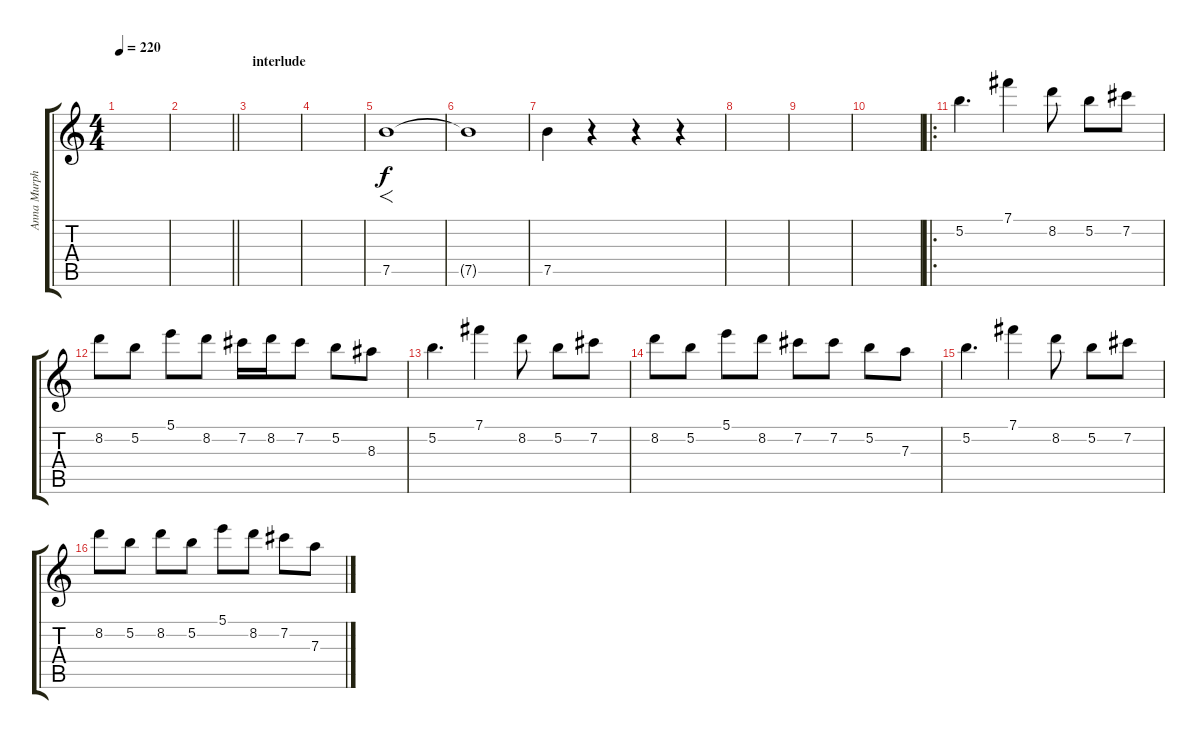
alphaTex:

\track ("Anna Murphy" "Anna Murph") {instrument contrabass}
\staff {score tabs}
\tuning (B4 Gb4 D4 A3 E3 B2) {hide}
\ts (4 4)
\tempo 220
\clef g2
\ks c
|
\barLineRight lightlight
|
\section ("" "interlude")
|
|
7.5.1{f} |
7.5{t}.1 |
7.5.4 r.4 r.4 r.4 |
|
|
|
\ro
5.2.4{d} 7.1.4 8.2.8 5.2.8 7.2.8 |
8.2.8 5.2.8 5.1.8 8.2.8 7.2.16 8.2.16 7.2.8 5.2.8 8.3.8 |
5.2.4{d} 7.1.4 8.2.8 5.2.8 7.2.8 |
8.2.8 5.2.8 5.1.8 8.2.8 7.2.8 7.2.8 5.2.8 7.3.8 |
5.2.4{d} 7.1.4 8.2.8 5.2.8 7.2.8 |
8.2.8 5.2.8 8.2.8 5.2.8 5.1.8 8.2.8 7.2.8 7.3.8
